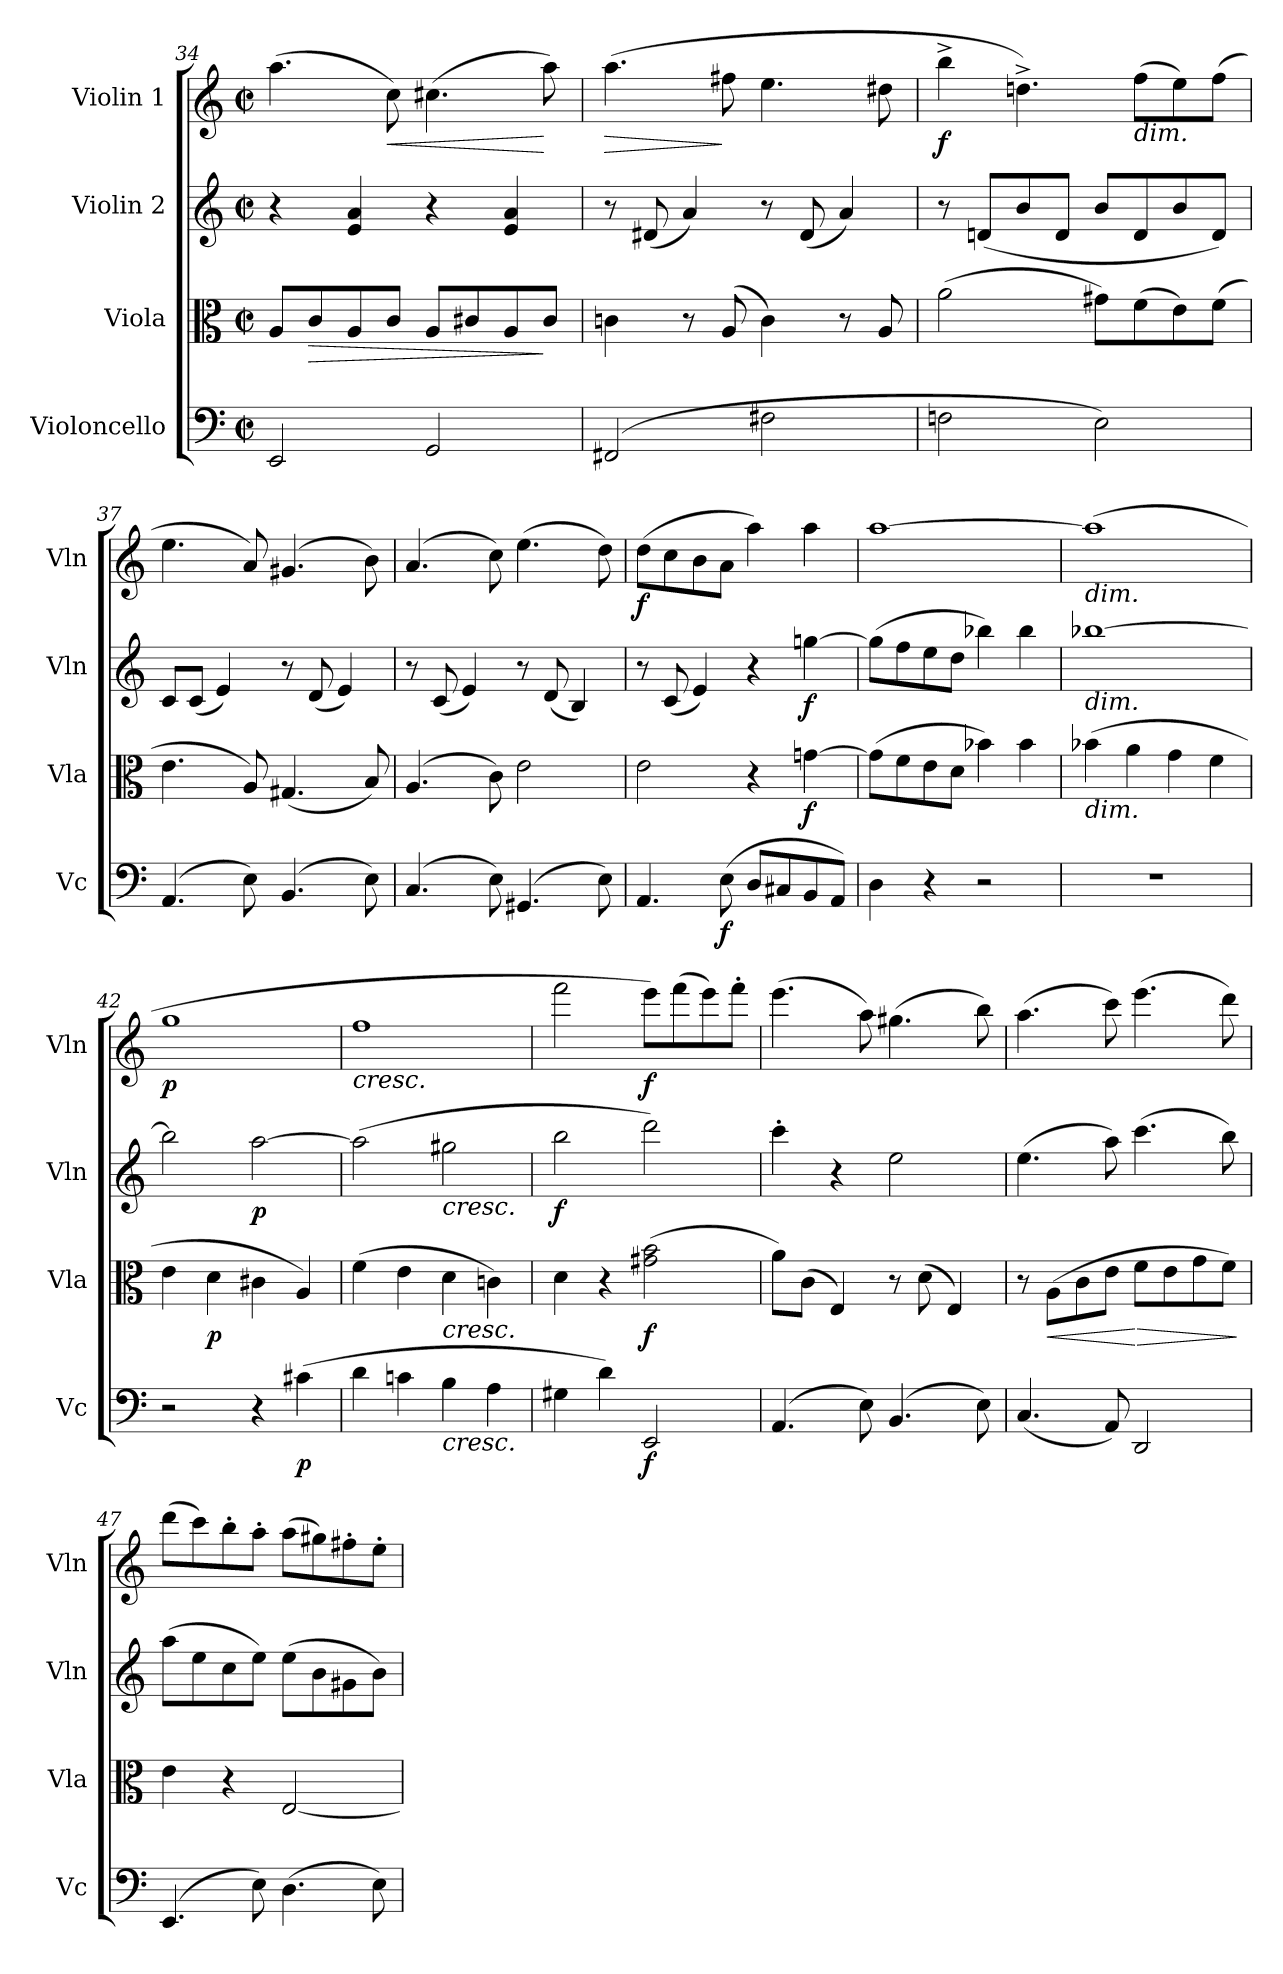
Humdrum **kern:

**kern	**dynam	**kern	**dynam	**kern	**dynam	**kern	**dynam
*part4	*part4	*part3	*part3	*part2	*part2	*part1	*part1
*staff4	*staff4	*staff3	*staff3	*staff2	*staff2	*staff1	*staff1
*I"Violoncello	*	*I"Viola	*	*I"Violin 2	*	*I"Violin 1	*
*I'Vc	*	*I'Vla	*	*I'Vln	*	*I'Vln	*
*clefF4	*	*clefC3	*	*clefG2	*	*clefG2	*
*k[]	*	*k[]	*	*k[]	*	*k[]	*
*M2/2	*	*M2/2	*	*M2/2	*	*M2/2	*
*met(c|)	*	*met(c|)	*	*met(c|)	*	*met(c|)	*
=34	=34	=34	=34	=34	=34	=34	=34
2EE/	.	8A/L	.	4r	.	(4.aa\	.
!	!	!	!LO:HP:b	!	!	!	!
.	.	8c/	>	.	.	.	.
.	.	8A/	.	4e/ 4a/	.	.	.
!	!	!	!	!	!	!	!LO:HP:b
.	.	8c/J	.	.	.	8cc\)	<
2GG/	.	8A/L	.	4r	.	(4.cc#X\	.
.	.	8c#X/	.	.	.	.	.
.	.	8A/	.	4e/ 4a/	.	.	.
.	.	8c#/J	]	.	.	8aa\)	[
=35	=35	=35	=35	=35	=35	=35	=35
!	!	!	!	!	!	!	!LO:HP:b
(2FF#X/	.	4cn\	.	8r	.	(4.aa\	>
.	.	.	.	(8d#X/	.	.	.
.	.	8r	.	4a/)	.	.	.
.	.	(8A/	.	.	.	8ff#X\	]
2F#X\	.	4c\)	.	8r	.	4.ee\	.
.	.	.	.	(8d#/	.	.	.
.	.	8r	.	4a/)	.	.	.
.	.	8A/	.	.	.	8dd#X\	.
=36	=36	=36	=36	=36	=36	=36	=36
!	!	!	!	!	!	!	!LO:DY:b
2Fn\	.	(2a\	.	8r	.	4bb^>\	f
.	.	.	.	(8dn/L	.	.	.
.	.	.	.	8b/	.	4.ddn^>\)	.
.	.	.	.	8d/J	.	.	.
2E\)	.	8g#X\L)	.	8b/L	.	.	.
!	!	!	!	!	!	!LO:TX:b:i:t=dim.	!
.	.	(8f\	.	8d/	.	(8ff\L	.
.	.	8e\)	.	8b/	.	8ee\)	.
.	.	(8f\J	.	8d/J)	.	(8ff\J	.
!!LO:LB:g=z
=37	=37	=37	=37	=37	=37	=37	=37
(4.AA/	.	4.e\	.	8c/L	.	4.ee\	.
.	.	.	.	(8c/J	.	.	.
.	.	.	.	4e/)	.	.	.
8E\)	.	8A/)	.	.	.	8a/)	.
(4.BB/	.	(4.G#X/	.	8r	.	(4.g#X/	.
.	.	.	.	(8d/	.	.	.
.	.	.	.	4e/)	.	.	.
8E\)	.	8B/)	.	.	.	8b\)	.
=38	=38	=38	=38	=38	=38	=38	=38
(4.C/	.	(4.A/	.	8r	.	(4.a/	.
.	.	.	.	(8c/	.	.	.
.	.	.	.	4e/)	.	.	.
8E\)	.	8c\)	.	.	.	8cc\)	.
(4.GG#X/	.	2e\	.	8r	.	(4.ee\	.
.	.	.	.	(8d/	.	.	.
.	.	.	.	4B/)	.	.	.
8E\)	.	.	.	.	.	8dd\)	.
!!LO:PB:g=z
=39	=39	=39	=39	=39	=39	=39	=39
!	!	!	!	!	!	!	!LO:DY:b
4.AA/	.	2e\	.	8r	.	(8dd\L	f
.	.	.	.	(8c/	.	8cc\	.
.	.	.	.	4e/)	.	8b\	.
!	!LO:DY:b	!	!	!	!	!	!
(8E\	f	.	.	.	.	8a\J	.
8D/L	.	4r	.	4r	.	4aa\)	.
8C#X/	.	.	.	.	.	.	.
!	!	!	!LO:DY:b	!	!LO:DY:b	!	!
8BB/	.	[4gn\	f	[4ggn\	f	4aa\	.
8AA/J)	.	.	.	.	.	.	.
=40	=40	=40	=40	=40	=40	=40	=40
4D\	.	(8g\L]	.	(8gg\L]	.	[1aa	.
.	.	8f\	.	8ff\	.	.	.
4r	.	8e\	.	8ee\	.	.	.
.	.	8d\J	.	8dd\J	.	.	.
2r	.	4b-X\)	.	4bb-X\)	.	.	.
.	.	4b-\	.	4bb-\	.	.	.
=41	=41	=41	=41	=41	=41	=41	=41
!	!	!	!	!	!	!LO:TX:b:i:t=dim.	!
!	!	!	!	!LO:TX:b:i:t=dim.	!	!	!
!	!	!LO:TX:b:i:t=dim.	!	!	!	!	!
1r	.	(4b-X\	.	[1bb-X	.	(1aa]	.
.	.	4a\	.	.	.	.	.
.	.	4g\	.	.	.	.	.
.	.	4f\	.	.	.	.	.
=42	=42	=42	=42	=42	=42	=42	=42
!	!	!	!	!	!	!	!LO:DY:b
2r	.	4e\	.	2bb-\]	.	1gg	p
!	!	!	!LO:DY:b	!	!	!	!
.	.	4d\	p	.	.	.	.
!	!	!	!	!	!LO:DY:b	!	!
4r	.	4c#X\	.	[2aa\	p	.	.
!	!LO:DY:b	!	!	!	!	!	!
(4c#X\	p	4A/)	.	.	.	.	.
=43	=43	=43	=43	=43	=43	=43	=43
!	!	!	!	!	!	!LO:TX:b:i:t=cresc.	!
4d\	.	(4f\	.	(2aa\]	.	1ff	.
4cn\	.	4e\	.	.	.	.	.
!	!	!	!	!LO:TX:b:i:t=cresc.	!	!	!
!	!	!LO:TX:b:i:t=cresc.	!	!	!	!	!
!LO:TX:b:i:t=cresc.	!	!	!	!	!	!	!
4B\	.	4d\	.	2gg#X\	.	.	.
4A\	.	4cn\)	.	.	.	.	.
=44	=44	=44	=44	=44	=44	=44	=44
!	!	!	!	!	!LO:DY:b	!	!
4G#X\	.	4d\	.	2bb\	f	2fff\	.
4d\)	.	4r	.	.	.	.	.
!	!LO:DY:b	!	!LO:DY:b	!	!	!	!LO:DY:b
2EE/	f	(2g#X\ 2b\	f	2ddd\)	.	8eee\L)	f
.	.	.	.	.	.	(8fff\	.
.	.	.	.	.	.	8eee\)	.
.	.	.	.	.	.	8fff'\J	.
=45	=45	=45	=45	=45	=45	=45	=45
(4.AA/	.	8a\L)	.	4ccc'\	.	(4.eee\	.
.	.	(8c\J	.	.	.	.	.
.	.	4E/)	.	4r	.	.	.
8E\)	.	.	.	.	.	8aa\)	.
(4.BB/	.	8r	.	2ee\	.	(4.gg#X\	.
.	.	(8d\	.	.	.	.	.
.	.	4E/)	.	.	.	.	.
8E\)	.	.	.	.	.	8bb\)	.
=46	=46	=46	=46	=46	=46	=46	=46
(4.C/	.	8r	.	(4.ee\	.	(4.aa\	.
!	!	!	!LO:HP:b	!	!	!	!
.	.	(8A\L	<	.	.	.	.
.	.	8c\	.	.	.	.	.
8AA/)	.	8e\J	.	8aa\)	.	8ccc\)	.
!	!	!	!LO:HP:n=1:b	!	!	!	!
2DD/	.	8f\L	[ >	(4.ccc\	.	(4.eee\	.
.	.	8e\	.	.	.	.	.
.	.	8g\	.	.	.	.	.
.	.	8f\J)	.	8bb\)	.	8ddd\)	.
.	.	.	]	.	.	.	.
!!LO:LB:g=z
=47	=47	=47	=47	=47	=47	=47	=47
(4.EE/	.	4e\	.	(8aa\L	.	(8ddd\L	.
.	.	.	.	8ee\	.	8ccc\)	.
.	.	4r	.	8cc\	.	8bb'\	.
8E\)	.	.	.	8ee\J)	.	8aa'\J	.
(4.D\	.	[2E/	.	(8ee\L	.	(8aa\L	.
.	.	.	.	8b\	.	8gg#X\)	.
.	.	.	.	8g#X\	.	8ff#X'\	.
8E\)	.	.	.	8b\J)	.	8ee'\J	.
=	=	=	=	=	=	=	=
*-	*-	*-	*-	*-	*-	*-	*-
